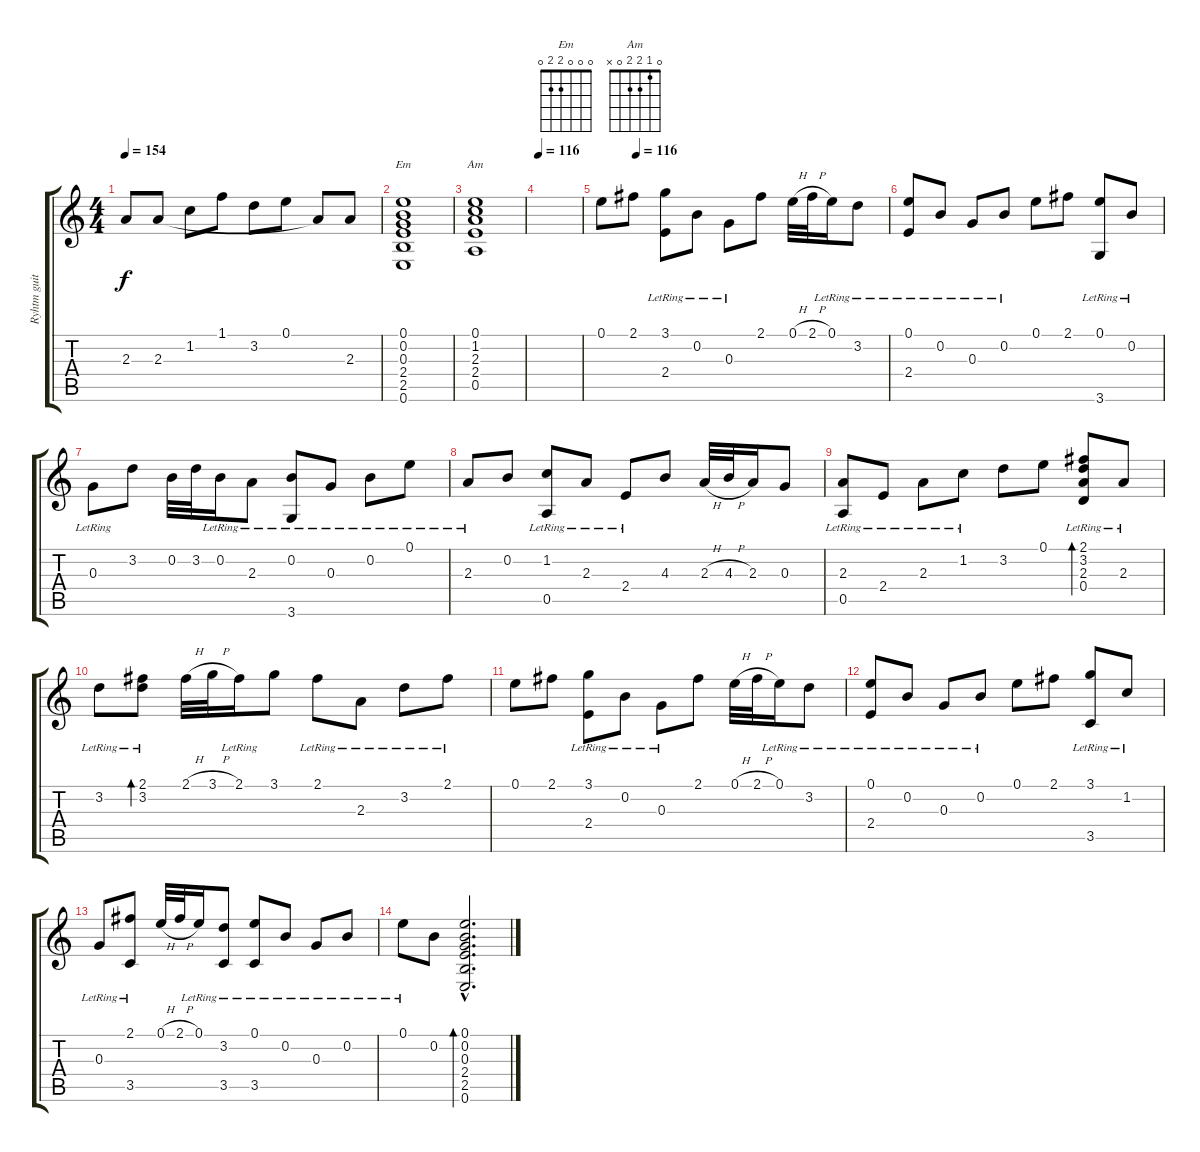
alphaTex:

\track ("Ryhtm guitar" "Ryhtm guit") {instrument distortionguitar}
\staff {score tabs}
\tuning (E4 B3 G3 D3 A2 E2) {hide}
\chord ("Em" 0 0 0 2 2 0)
\chord ("Am" 0 1 2 2 0 x)
\ts (4 4)
\tempo 154
\clef g2
\ks c
2.3{t}.8{dy f} 2.3.8 1.2.8 1.1.8 3.2.8 0.1.8 2.3{t}.8 2.3.8 |
(0.1 0.2 0.3 2.4 2.5 0.6).1{ch "Em"} |
(0.1 1.2 2.3 2.4 0.5).1{ch "Am"} |
\tempo 116
|
\tempo (116 0.125)
0.1.8{instrument acousticguitarnylon} 2.1.8 (3.1{lr} 2.4{lr}).8 0.2{lr}.8 0.3{lr}.8 2.1.8 0.1{h}.32 2.1{h}.32 0.1{lr}.16 3.2{lr}.8 |
(0.1{lr} 2.4{lr}).8 0.2{lr}.8 0.3{lr}.8 0.2{lr}.8 0.1.8 2.1.8 (0.1{lr} 3.6{lr}).8 0.2{lr}.8 |
0.3{lr}.8 3.2.8 0.2.32 3.2.32 0.2{lr}.16 2.3{lr}.8 (0.2{lr} 3.6{lr}).8 0.3{lr}.8 0.2{lr}.8 0.1{lr}.8 |
2.3{lr}.8 0.2.8 (1.2{lr} 0.5{lr}).8 2.3{lr}.8 2.4{lr}.8 4.3.8 2.3{h}.32 4.3{h}.32 2.3.16 0.3.8 |
(2.3{lr} 0.5{lr}).8 2.4{lr}.8 2.3{lr}.8 1.2{lr}.8 3.2.8 0.1.8 (2.1{lr} 3.2{lr} 2.3{lr} 0.4{lr}).8{bd 30} 2.3{lr}.8 |
3.2{lr}.8 (2.1 3.2{lr}).8{bd 30} 2.1{h}.32 3.1{h}.32 2.1{lr}.16 3.1.8 2.1{lr}.8 2.3{lr}.8 3.2{lr}.8 2.1{lr}.8 |
0.1.8 2.1.8 (3.1{lr} 2.4{lr}).8 0.2{lr}.8 0.3{lr}.8 2.1.8 0.1{h}.32 2.1{h}.32 0.1{lr}.16 3.2{lr}.8 |
(0.1{lr} 2.4{lr}).8 0.2{lr}.8 0.3{lr}.8 0.2{lr}.8 0.1.8 2.1.8 (3.1{lr} 3.5{lr}).8 1.2{lr}.8 |
0.3{lr}.8 (2.1 3.5{lr}).8 0.1{h}.32 2.1{h}.32 0.1{lr}.16 (3.2{lr} 3.5).8 (0.1{lr} 3.5{lr}).8 0.2{lr}.8 0.3{lr}.8 0.2{lr}.8 |
0.1{lr}.8 0.2.8 (0.1{hac} 0.2{hac} 0.3{hac} 2.4{hac} 2.5{hac} 0.6{hac}).2{d bd 240}
